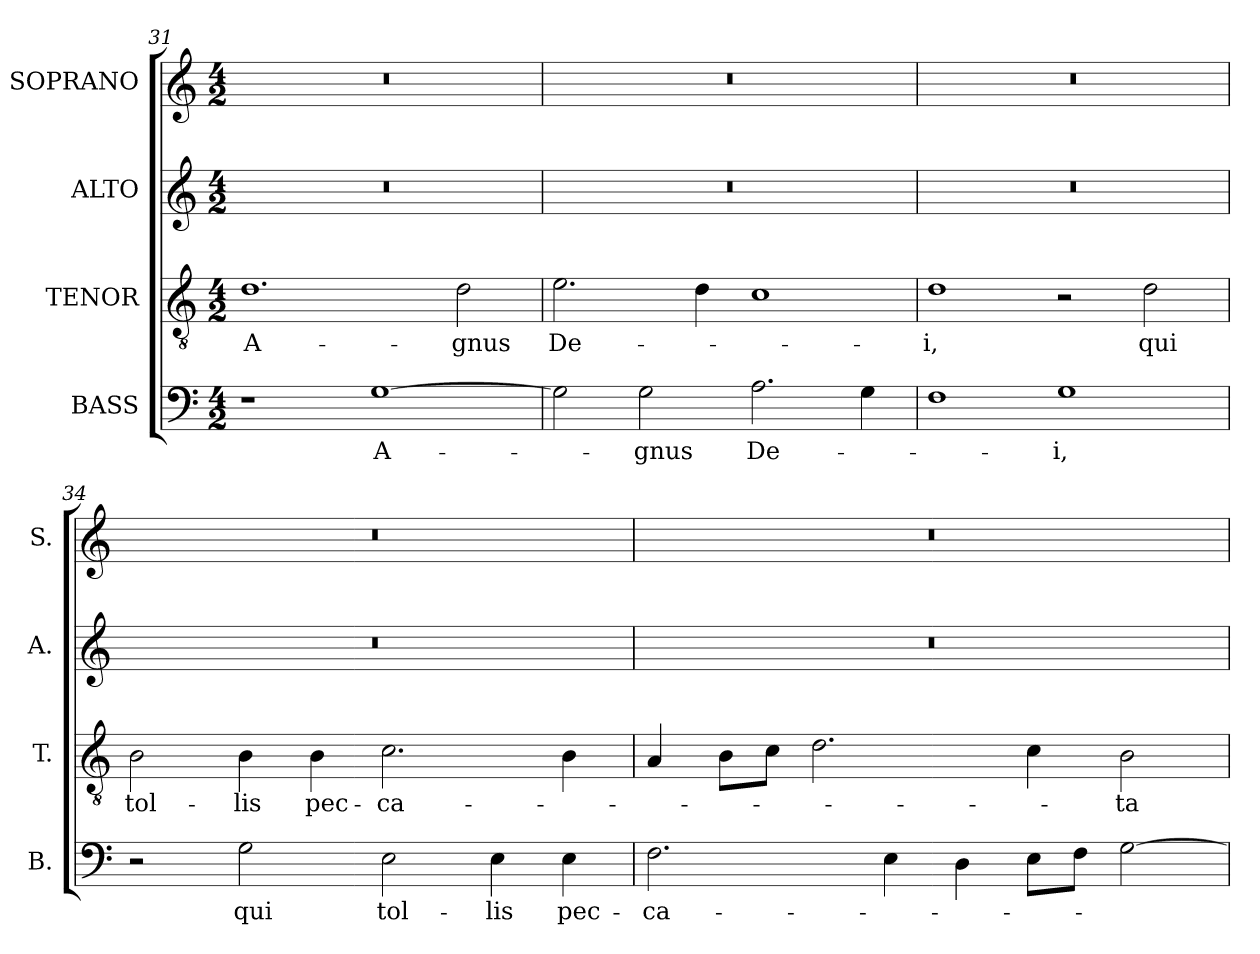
**kern	**text	**kern	**text	**kern	**kern
*part4	*part4	*part3	*part3	*part2	*part1
*staff4	*staff4	*staff3	*staff3	*staff2	*staff1
*I"BASS	*	*I"TENOR	*	*I"ALTO	*I"SOPRANO
*I'B.	*	*I'T.	*	*I'A.	*I'S.
!!LO:PB:g=z
*clefF4	*	*clefGv2	*	*clefG2	*clefG2
*	*	*ITrd7c12	*	*	*
*k[]	*	*k[]	*	*k[]	*k[]
*C:	*	*C:	*	*C:	*C:
*M4/2	*	*M4/2	*	*M4/2	*M4/2
=31	=31	=31	=31	=31	=31
!	!	!	!LO:LY:b:color=#000000	!LO:N:vis=1	!LO:N:vis=1
1r	.	1.Di	A-	0r	0r
!	!LO:LY:b:color=#000000	!	!	!	!
[1Gi	A-	.	.	.	.
!	!	!	!LO:LY:b:color=#000000	!	!
.	.	2Di\	-gnus	.	.
=32	=32	=32	=32	=32	=32
!	!	!	!LO:LY:b:color=#000000	!LO:N:vis=1	!LO:N:vis=1
2Gi\]	.	2.Ei\	De-	0r	0r
!	!LO:LY:b:color=#000000	!	!	!	!
2Gi\	-gnus	.	.	.	.
.	.	4Di\	.	.	.
!	!LO:LY:b:color=#000000	!	!	!	!
2.Ai\	De-	1Ci	.	.	.
4Gi\	.	.	.	.	.
=33	=33	=33	=33	=33	=33
!	!	!	!LO:LY:b:color=#000000	!LO:N:vis=1	!LO:N:vis=1
1Fi	.	1Di	-i,	0r	0r
!	!LO:LY:b:color=#000000	!	!	!	!
1Gi	-i,	2r	.	.	.
!	!	!	!LO:LY:b:color=#000000	!	!
.	.	2Di\	qui	.	.
=34	=34	=34	=34	=34	=34
!	!	!	!LO:LY:b:color=#000000	!LO:N:vis=1	!LO:N:vis=1
2r	.	2BBi\	tol-	0r	0r
!	!LO:LY:b:color=#000000	!	!	!	!
!	!	!	!LO:LY:b:color=#000000	!	!
2Gi\	qui	4BBi\	-lis	.	.
!	!	!	!LO:LY:b:color=#000000	!	!
.	.	4BBi\	pec-	.	.
!	!LO:LY:b:color=#000000	!	!	!	!
!	!	!	!LO:LY:b:color=#000000	!	!
2Ei\	tol-	2.Ci\	-ca-	.	.
!	!LO:LY:b:color=#000000	!	!	!	!
4Ei\	-lis	.	.	.	.
!	!LO:LY:b:color=#000000	!	!	!	!
4Ei\	pec-	4BBi\	.	.	.
=35	=35	=35	=35	=35	=35
!	!LO:LY:b:color=#000000	!	!	!LO:N:vis=1	!LO:N:vis=1
2.Fi\	-ca-	4AAi/	.	0r	0r
.	.	8BBi\L	.	.	.
.	.	8Ci\J	.	.	.
.	.	2.Di\	.	.	.
4Ei\	.	.	.	.	.
4Di\	.	.	.	.	.
8Ei\L	.	4Ci\	.	.	.
8Fi\J	.	.	.	.	.
!	!	!	!LO:LY:b:color=#000000	!	!
[2Gi\	.	2BBi\	-ta	.	.
=	=	=	=	=	=
*-	*-	*-	*-	*-	*-
